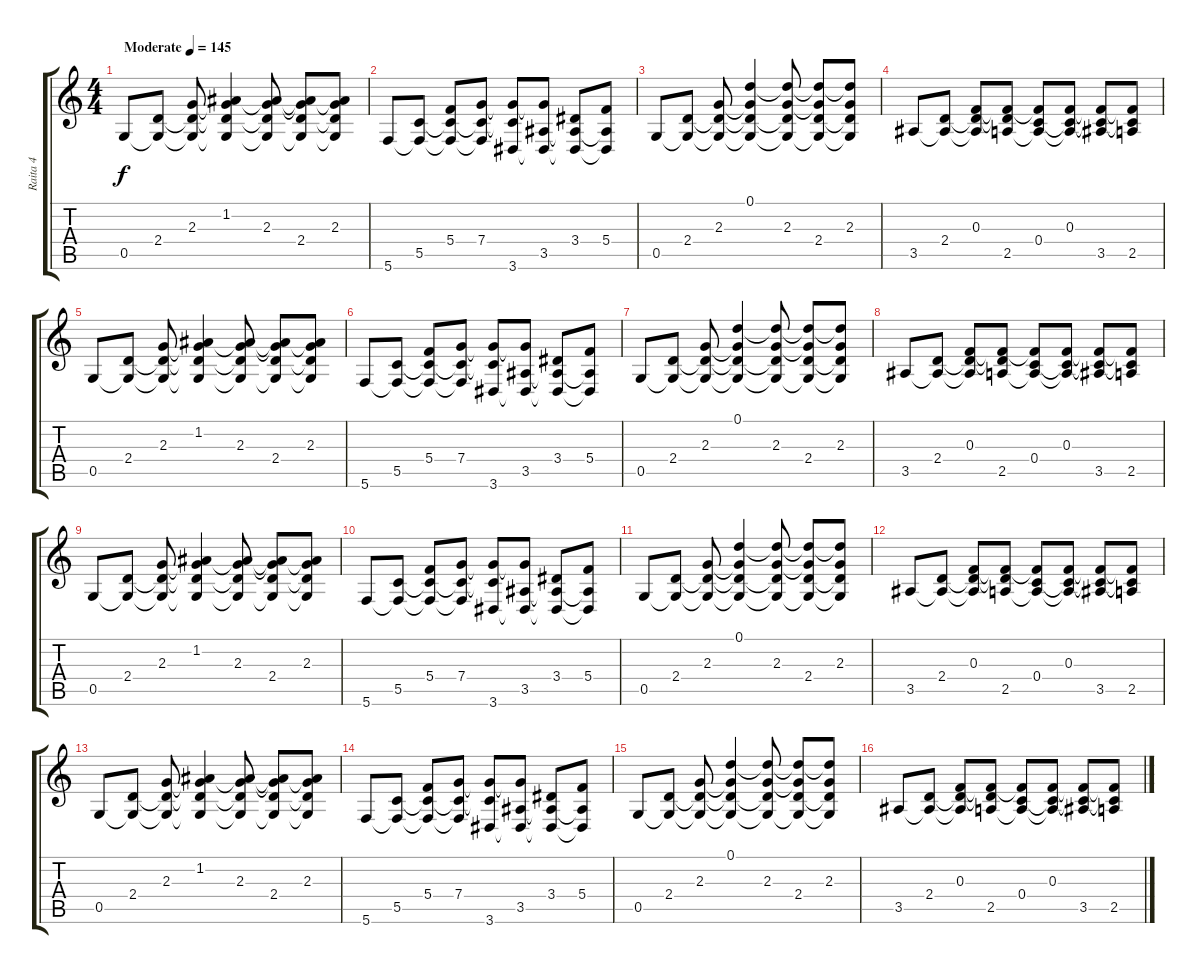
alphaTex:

\track ("Raita 4" "Raita 4") {instrument acousticguitarsteel}
\staff {score tabs}
\tuning (D4 A3 F3 C3 G2 C2) {hide}
\ts (4 4)
\tempo (145 "Moderate")
\clef g2
\ks c
0.5.8{dy f instrument acousticguitarsteel} (2.4 0.5{t}).8 (2.3 2.4{t} 0.5{t}).8 (1.2 2.3{t} 2.4{t} 0.5{t}).4 (1.2{t} 2.3 2.4{t} 0.5{t}).8 (1.2{t} 2.3{t} 2.4 0.5{t}).8 (1.2{t} 2.3 2.4{t} 0.5{t}).8 |
5.6.8 (5.5 5.6{t}).8 (5.4 5.5{t} 5.6{t}).8 (7.4 5.5{t} 5.6{t}).8 (7.4{t} 5.5{t} 3.6).8 (7.4{t} 3.5 3.6{t}).8 (3.4 3.5{t} 3.6{t}).8 (5.4 3.5{t} 3.6{t}).8 |
0.5.8 (2.4 0.5{t}).8 (2.3 2.4{t} 0.5{t}).8 (0.1 2.3{t} 2.4{t} 0.5{t}).4 (0.1{t} 2.3 2.4{t} 0.5{t}).8 (0.1{t} 2.3{t} 2.4 0.5{t}).8 (0.1{t} 2.3 2.4{t} 0.5{t}).8 |
3.5.8 (2.4 3.5{t}).8 (0.3 2.4{t} 3.5{t}).8 (0.3{t} 2.4{t} 2.5).8 (0.3{t} 0.4 2.5{t}).8 (0.3 0.4{t} 2.5{t}).8 (0.3{t} 0.4{t} 3.5).8 (0.3{t} 0.4{t} 2.5).8 |
0.5.8 (2.4 0.5{t}).8 (2.3 2.4{t} 0.5{t}).8 (1.2 2.3{t} 2.4{t} 0.5{t}).4 (1.2{t} 2.3 2.4{t} 0.5{t}).8 (1.2{t} 2.3{t} 2.4 0.5{t}).8 (1.2{t} 2.3 2.4{t} 0.5{t}).8 |
5.6.8 (5.5 5.6{t}).8 (5.4 5.5{t} 5.6{t}).8 (7.4 5.5{t} 5.6{t}).8 (7.4{t} 5.5{t} 3.6).8 (7.4{t} 3.5 3.6{t}).8 (3.4 3.5{t} 3.6{t}).8 (5.4 3.5{t} 3.6{t}).8 |
0.5.8 (2.4 0.5{t}).8 (2.3 2.4{t} 0.5{t}).8 (0.1 2.3{t} 2.4{t} 0.5{t}).4 (0.1{t} 2.3 2.4{t} 0.5{t}).8 (0.1{t} 2.3{t} 2.4 0.5{t}).8 (0.1{t} 2.3 2.4{t} 0.5{t}).8 |
3.5.8 (2.4 3.5{t}).8 (0.3 2.4{t} 3.5{t}).8 (0.3{t} 2.4{t} 2.5).8 (0.3{t} 0.4 2.5{t}).8 (0.3 0.4{t} 2.5{t}).8 (0.3{t} 0.4{t} 3.5).8 (0.3{t} 0.4{t} 2.5).8 |
0.5.8 (2.4 0.5{t}).8 (2.3 2.4{t} 0.5{t}).8 (1.2 2.3{t} 2.4{t} 0.5{t}).4 (1.2{t} 2.3 2.4{t} 0.5{t}).8 (1.2{t} 2.3{t} 2.4 0.5{t}).8 (1.2{t} 2.3 2.4{t} 0.5{t}).8 |
5.6.8 (5.5 5.6{t}).8 (5.4 5.5{t} 5.6{t}).8 (7.4 5.5{t} 5.6{t}).8 (7.4{t} 5.5{t} 3.6).8 (7.4{t} 3.5 3.6{t}).8 (3.4 3.5{t} 3.6{t}).8 (5.4 3.5{t} 3.6{t}).8 |
0.5.8 (2.4 0.5{t}).8 (2.3 2.4{t} 0.5{t}).8 (0.1 2.3{t} 2.4{t} 0.5{t}).4 (0.1{t} 2.3 2.4{t} 0.5{t}).8 (0.1{t} 2.3{t} 2.4 0.5{t}).8 (0.1{t} 2.3 2.4{t} 0.5{t}).8 |
3.5.8 (2.4 3.5{t}).8 (0.3 2.4{t} 3.5{t}).8 (0.3{t} 2.4{t} 2.5).8 (0.3{t} 0.4 2.5{t}).8 (0.3 0.4{t} 2.5{t}).8 (0.3{t} 0.4{t} 3.5).8 (0.3{t} 0.4{t} 2.5).8 |
0.5.8 (2.4 0.5{t}).8 (2.3 2.4{t} 0.5{t}).8 (1.2 2.3{t} 2.4{t} 0.5{t}).4 (1.2{t} 2.3 2.4{t} 0.5{t}).8 (1.2{t} 2.3{t} 2.4 0.5{t}).8 (1.2{t} 2.3 2.4{t} 0.5{t}).8 |
5.6.8 (5.5 5.6{t}).8 (5.4 5.5{t} 5.6{t}).8 (7.4 5.5{t} 5.6{t}).8 (7.4{t} 5.5{t} 3.6).8 (7.4{t} 3.5 3.6{t}).8 (3.4 3.5{t} 3.6{t}).8 (5.4 3.5{t} 3.6{t}).8 |
0.5.8 (2.4 0.5{t}).8 (2.3 2.4{t} 0.5{t}).8 (0.1 2.3{t} 2.4{t} 0.5{t}).4 (0.1{t} 2.3 2.4{t} 0.5{t}).8 (0.1{t} 2.3{t} 2.4 0.5{t}).8 (0.1{t} 2.3 2.4{t} 0.5{t}).8 |
3.5.8 (2.4 3.5{t}).8 (0.3 2.4{t} 3.5{t}).8 (0.3{t} 2.4{t} 2.5).8 (0.3{t} 0.4 2.5{t}).8 (0.3 0.4{t} 2.5{t}).8 (0.3{t} 0.4{t} 3.5).8 (0.3{t} 0.4{t} 2.5).8
